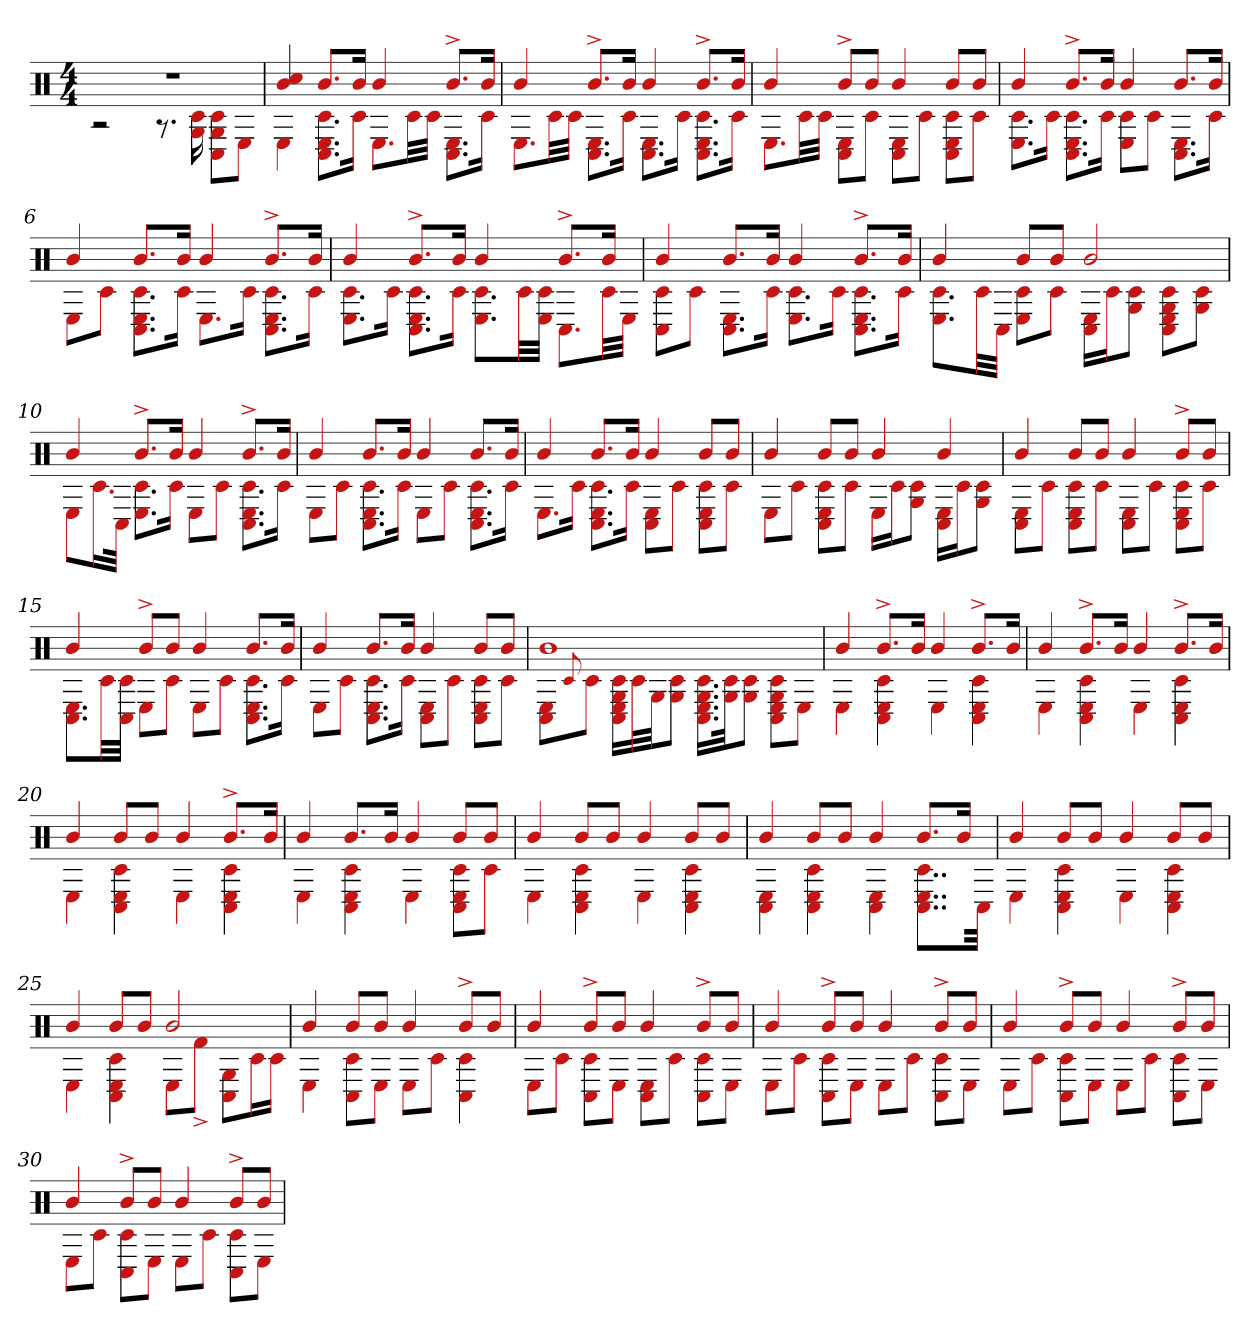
**kern
*part1
*staff1
*clefX
*k[]
*M4/4
=1
*^
1r	2r
.	8.r
.	16G 16c#
.	8c# 8G 8C#L
.	8EJ
=2	=2
4cc# 4b	4E
8.bL	8.C# 8.E 8.c#L
16bJk	16c#Jk
4b	8.EL
.	32c#LL
.	32c#JJJ
8.b^L	8.C# 8.EL
16bJk	16c#Jk
=3	=3
4b	8.EL
.	32c#LL
.	32c#JJJ
8.b^L	8.C# 8.EL
16bJk	16c#Jk
4b	8.C# 8.EL
.	16c#Jk
8.b^L	8.c# 8.C# 8.EL
16bJk	16c#Jk
=4	=4
4b	8.EL
.	32c#LL
.	32c#JJJ
8b^L	8C# 8EL
8bJ	8c#J
4b	8C# 8EL
.	8c#J
8bL	8c# 8E 8C#L
8bJ	8c#J
=5	=5
4b	8.E 8.c#L
.	16c#Jk
8.b^L	8.C# 8.E 8.c#L
16bJk	16c#Jk
4b	8E 8c#L
.	8c#J
8.bL	8.E 8.C#L
16bJk	16c#Jk
=6	=6
4b	8EL
.	8c#J
8.bL	8.c# 8.E 8.C#L
16bJk	16c#Jk
4b	8.EL
.	16c#Jk
8.b^L	8.C# 8.c# 8.EL
16bJk	16c#Jk
=7	=7
4b	8.E 8.c#L
.	16c#Jk
8.b^L	8.C# 8.E 8.c#L
16bJk	16c#Jk
4b	8.E 8.c#L
.	32c#LL
.	32E 32c#JJJ
8.b^L	8.C#L
16bJk	32c#LL
.	32EJJJ
=8	=8
4b	8C# 8c#L
.	8c#J
8.bL	8.E 8.C#L
16bJk	16c#Jk
4b	8.c# 8.EL
.	16c#Jk
8.b^L	8.C# 8.E 8.c#L
16bJk	16c#Jk
=9	=9
4b	8.c# 8.EL
.	32c#LL
.	32C#JJJ
8bL	8E 8c#L
8bJ	8c#J
2b	16C# 16ELL
.	16c#J
.	8c# 8GJ
.	8c# 8G 8E 8C#L
.	8c# 8GJ
=10	=10
4b	8EL
.	16.c#L
.	32C#JJk
8.b^L	8.c# 8.EL
16bJk	16c#Jk
4b	8EL
.	8c#J
8.b^L	8.c# 8.C# 8.EL
16bJk	16c#Jk
=11	=11
4b	8EL
.	8c#J
8.bL	8.C# 8.E 8.c#L
16bJk	16c#Jk
4b	8EL
.	8c#J
8.bL	8.C# 8.c# 8.EL
16bJk	16c#Jk
=12	=12
4b	8.EL
.	16c#Jk
8.bL	8.C# 8.E 8.c#L
16bJk	16c#Jk
4b	8C# 8EL
.	8c#J
8bL	8C# 8c# 8EL
8bJ	8c#J
=13	=13
4b	8EL
.	8c#J
8bL	8C# 8c# 8EL
8bJ	8c#J
4b	16ELL
.	16c#J
.	8G 8c#J
4b	16C# 16ELL
.	16c#J
.	8G 8c#J
=14	=14
4b	8C# 8EL
.	8c#J
8bL	8C# 8c# 8EL
8bJ	8c#J
4b	8C# 8EL
.	8c#J
8b^L	8C# 8c# 8EL
8bJ	8c#J
=15	=15
4b	8.C# 8.EL
.	32c#LL
.	32c# 32C#JJJ
8b^L	8EL
8bJ	8c#J
4b	8EL
.	8c#J
8.bL	8.C# 8.c# 8.EL
16bJk	16c#Jk
=16	=16
4b	8EL
.	8c#J
8.bL	8.C# 8.E 8.c#L
16bJk	16c#Jk
4b	8E 8C#L
.	8c#J
8bL	8C# 8c# 8EL
8bJ	8c#J
=17	=17
1b	8C# 8EL
.	8qqc#
.	8c#J
.	16c# 16E 16G 16C#LL
.	32c#L
.	32GJJ
.	8c# 8GJ
.	16.E 16.C# 16.c# 16.GLL
.	32c# 32GJk
.	8c# 8GJ
.	8C# 8E 8G 8c#L
.	8EJ
=18	=18
4b	4E
8.b^L	4C# 4E 4c#
16bJk	.
4b	4E
8.b^L	4C# 4E 4c#
16bJk	.
=19	=19
4b	4E
8.b^L	4E 4c# 4C#
16bJk	.
4b	4E
8.b^L	4C# 4E 4c#
16bJk	.
=20	=20
4b	4E
8bL	4C# 4c# 4E
8bJ	.
4b	4E
8.b^L	4C# 4E 4c#
16bJk	.
=21	=21
4b	4E
8.bL	4C# 4c# 4E
16bJk	.
4b	4E
8bL	8c# 8C# 8EL
8bJ	8c#J
=22	=22
4b	4E
8bL	4C# 4E 4c#
8bJ	.
4b	4E
8bL	4C# 4c# 4E
8bJ	.
=23	=23
4b	4C# 4E
8bL	4C# 4E 4c#
8bJ	.
4b	4E 4C#
8.bL	8..C# 8..E 8..c#L
16bJk	.
.	32C#Jkk
=24	=24
4b	4E
8bL	4C# 4E 4c#
8bJ	.
4b	4E
8bL	4C# 4c# 4E
8bJ	.
=25	=25
4b	4E
8bL	4C# 4c# 4E
8bJ	.
2b	8EL
.	8f#^J
.	8C# 8GL
.	16c#L
.	16c#JJ
=26	=26
4b	4E
8bL	8C# 8c#L
8bJ	8EJ
4b	8EL
.	8c#J
8b^L	4C# 4c#
8bJ	.
=27	=27
4b	8EL
.	8c#J
8b^L	8C# 8c#L
8bJ	8EJ
4b	8C# 8EL
.	8c#J
8b^L	8C# 8c#L
8bJ	8EJ
=28	=28
4b	8EL
.	8c#J
8b^L	8C# 8c#L
8bJ	8EJ
4b	8EL
.	8c#J
8b^L	8C# 8c#L
8bJ	8EJ
=29	=29
4b	8EL
.	8c#J
8b^L	8C# 8c#L
8bJ	8EJ
4b	8EL
.	8c#J
8b^L	8C# 8c#L
8bJ	8EJ
=30	=30
4b	8EL
.	8c#J
8b^L	8C# 8c#L
8bJ	8EJ
4b	8EL
.	8c#J
8b^L	8c# 8C#L
8bJ	8EJ
*v	*v
=
*-
